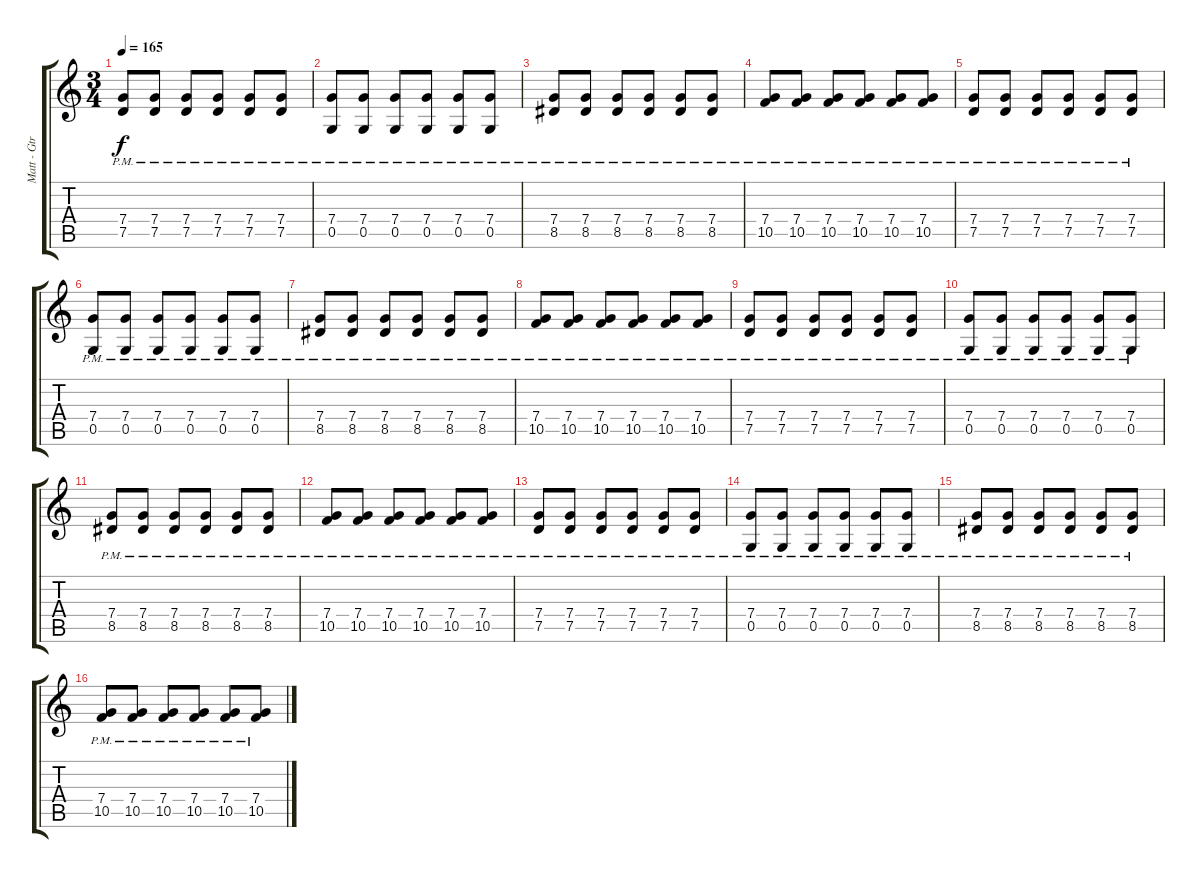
\track ("Matt - Gtr. 1" "Matt - Gtr") {instrument distortionguitar}
\staff {score tabs}
\tuning (D4 A3 F3 C3 G2 C2) {hide}
\ts (3 4)
\tempo 165
\clef g2
\ks c
(7.4{pm} 7.5{pm}).8{dy f} (7.4{pm} 7.5{pm}).8 (7.4{pm} 7.5{pm}).8 (7.4{pm} 7.5{pm}).8 (7.4{pm} 7.5{pm}).8 (7.4{pm} 7.5{pm}).8 |
(7.4{pm} 0.5{pm}).8 (7.4{pm} 0.5{pm}).8 (7.4{pm} 0.5{pm}).8 (7.4{pm} 0.5{pm}).8 (7.4{pm} 0.5{pm}).8 (7.4{pm} 0.5{pm}).8 |
(7.4{pm} 8.5{pm}).8 (7.4{pm} 8.5{pm}).8 (7.4{pm} 8.5{pm}).8 (7.4{pm} 8.5{pm}).8 (7.4{pm} 8.5{pm}).8 (7.4{pm} 8.5{pm}).8 |
(7.4{pm} 10.5{pm}).8 (7.4{pm} 10.5{pm}).8 (7.4{pm} 10.5{pm}).8 (7.4{pm} 10.5{pm}).8 (7.4{pm} 10.5{pm}).8 (7.4{pm} 10.5{pm}).8 |
(7.4{pm} 7.5{pm}).8 (7.4{pm} 7.5{pm}).8 (7.4{pm} 7.5{pm}).8 (7.4{pm} 7.5{pm}).8 (7.4{pm} 7.5{pm}).8 (7.4{pm} 7.5{pm}).8 |
(7.4{pm} 0.5{pm}).8 (7.4{pm} 0.5{pm}).8 (7.4{pm} 0.5{pm}).8 (7.4{pm} 0.5{pm}).8 (7.4{pm} 0.5{pm}).8 (7.4{pm} 0.5{pm}).8 |
(7.4{pm} 8.5{pm}).8 (7.4{pm} 8.5{pm}).8 (7.4{pm} 8.5{pm}).8 (7.4{pm} 8.5{pm}).8 (7.4{pm} 8.5{pm}).8 (7.4{pm} 8.5{pm}).8 |
(7.4{pm} 10.5{pm}).8 (7.4{pm} 10.5{pm}).8 (7.4{pm} 10.5{pm}).8 (7.4{pm} 10.5{pm}).8 (7.4{pm} 10.5{pm}).8 (7.4{pm} 10.5{pm}).8 |
(7.4{pm} 7.5{pm}).8 (7.4{pm} 7.5{pm}).8 (7.4{pm} 7.5{pm}).8 (7.4{pm} 7.5{pm}).8 (7.4{pm} 7.5{pm}).8 (7.4{pm} 7.5{pm}).8 |
(7.4{pm} 0.5{pm}).8 (7.4{pm} 0.5{pm}).8 (7.4{pm} 0.5{pm}).8 (7.4{pm} 0.5{pm}).8 (7.4{pm} 0.5{pm}).8 (7.4{pm} 0.5{pm}).8 |
(7.4{pm} 8.5{pm}).8 (7.4{pm} 8.5{pm}).8 (7.4{pm} 8.5{pm}).8 (7.4{pm} 8.5{pm}).8 (7.4{pm} 8.5{pm}).8 (7.4{pm} 8.5{pm}).8 |
(7.4{pm} 10.5{pm}).8 (7.4{pm} 10.5{pm}).8 (7.4{pm} 10.5{pm}).8 (7.4{pm} 10.5{pm}).8 (7.4{pm} 10.5{pm}).8 (7.4{pm} 10.5{pm}).8 |
(7.4{pm} 7.5{pm}).8 (7.4{pm} 7.5{pm}).8 (7.4{pm} 7.5{pm}).8 (7.4{pm} 7.5{pm}).8 (7.4{pm} 7.5{pm}).8 (7.4{pm} 7.5{pm}).8 |
(7.4{pm} 0.5{pm}).8 (7.4{pm} 0.5{pm}).8 (7.4{pm} 0.5{pm}).8 (7.4{pm} 0.5{pm}).8 (7.4{pm} 0.5{pm}).8 (7.4{pm} 0.5{pm}).8 |
(7.4{pm} 8.5{pm}).8 (7.4{pm} 8.5{pm}).8 (7.4{pm} 8.5{pm}).8 (7.4{pm} 8.5{pm}).8 (7.4{pm} 8.5{pm}).8 (7.4{pm} 8.5{pm}).8 |
(7.4{pm} 10.5{pm}).8 (7.4{pm} 10.5{pm}).8 (7.4{pm} 10.5{pm}).8 (7.4{pm} 10.5{pm}).8 (7.4{pm} 10.5{pm}).8 (7.4{pm} 10.5{pm}).8
